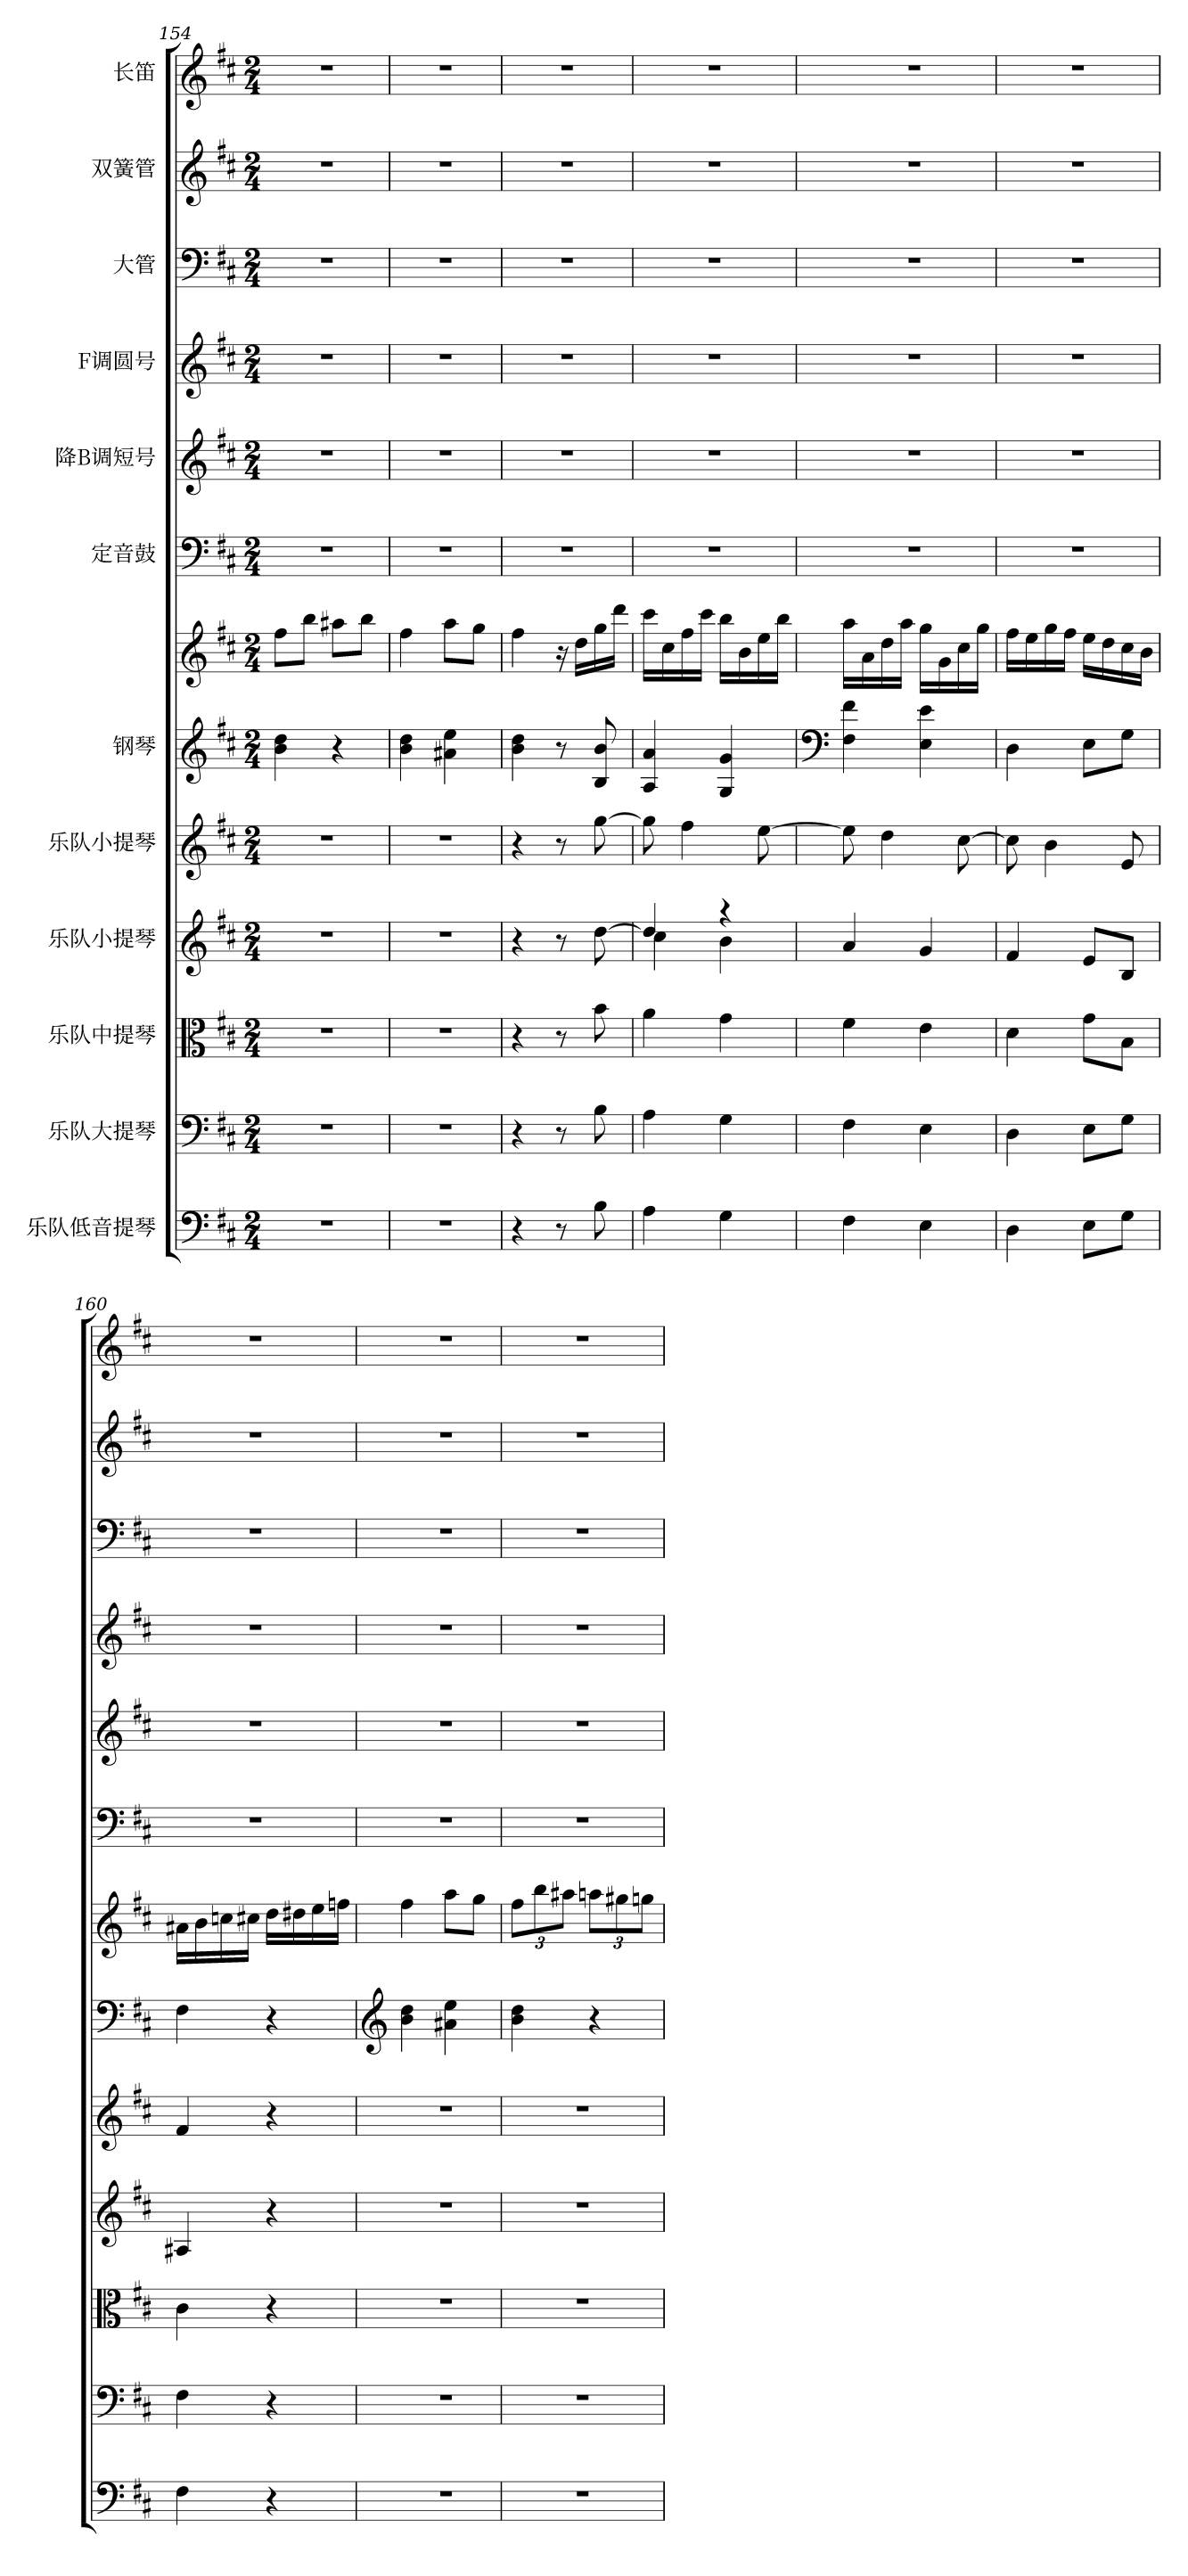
**kern	**kern	**kern	**kern	**kern	**kern	**kern	**kern	**kern	**kern	**kern	**kern	**kern
*part12	*part11	*part10	*part9	*part8	*part7	*part7	*part6	*part5	*part4	*part3	*part2	*part1
*staff13	*staff12	*staff11	*staff10	*staff9	*staff8	*staff7	*staff6	*staff5	*staff4	*staff3	*staff2	*staff1
*I"乐队低音提琴	*I"乐队大提琴	*I"乐队中提琴	*I"乐队小提琴	*I"乐队小提琴	*I"钢琴	*	*I"定音鼓	*I"降B调短号	*I"F调圆号	*I"大管	*I"双簧管	*I"长笛
*clefF4	*clefF4	*clefC3	*clefG2	*clefG2	*clefG2	*clefG2	*clefF4	*clefG2	*clefG2	*clefF4	*clefG2	*clefG2
*ITrd7c12	*	*	*	*	*	*	*	*ITrd1c2	*ITrd4c7	*	*	*
*k[f#c#]	*k[f#c#]	*k[f#c#]	*k[f#c#]	*k[f#c#]	*k[f#c#]	*k[f#c#]	*k[f#c#]	*k[]	*k[f#]	*k[f#c#]	*k[f#c#]	*k[f#c#]
*M2/4	*M2/4	*M2/4	*M2/4	*M2/4	*M2/4	*M2/4	*M2/4	*M2/4	*M2/4	*M2/4	*M2/4	*M2/4
=154	=154	=154	=154	=154	=154	=154	=154	=154	=154	=154	=154	=154
2r	2r	2r	2r	2r	4b\ 4dd\	8ff#\L	2r	2r	2r	2r	2r	2r
.	.	.	.	.	.	8bb\J	.	.	.	.	.	.
.	.	.	.	.	4r	8aa#X\L	.	.	.	.	.	.
.	.	.	.	.	.	8bb\J	.	.	.	.	.	.
!!LO:PB:g=z
=155	=155	=155	=155	=155	=155	=155	=155	=155	=155	=155	=155	=155
2r	2r	2r	2r	2r	4b\ 4dd\	4ff#\	2r	2r	2r	2r	2r	2r
.	.	.	.	.	4a#X\ 4ee\	8aa\L	.	.	.	.	.	.
.	.	.	.	.	.	8gg\J	.	.	.	.	.	.
=156	=156	=156	=156	=156	=156	=156	=156	=156	=156	=156	=156	=156
4r	4r	4r	4r	4r	4b\ 4dd\	4ff#\	2r	2r	2r	2r	2r	2r
8r	8r	8r	8r	8r	8r	16r	.	.	.	.	.	.
.	.	.	.	.	.	16dd\LL	.	.	.	.	.	.
8BB\	8B\	8b\	[8dd\	[8gg\	8B/ 8b/	16gg\	.	.	.	.	.	.
.	.	.	.	.	.	16ddd\JJ	.	.	.	.	.	.
=157	=157	=157	=157	=157	=157	=157	=157	=157	=157	=157	=157	=157
*	*	*	*^	*	*	*	*	*	*	*	*	*
4AA\	4A\	4a\	4dd/]	4cc#\	8gg\]	4A/ 4a/	16ccc#\LL	2r	2r	2r	2r	2r	2r
.	.	.	.	.	.	.	16cc#\	.	.	.	.	.	.
.	.	.	.	.	4ff#\	.	16ff#\	.	.	.	.	.	.
.	.	.	.	.	.	.	16ccc#\JJ	.	.	.	.	.	.
4GG\	4G\	4g\	4r	4b\	.	4G/ 4g/	16bb\LL	.	.	.	.	.	.
.	.	.	.	.	.	.	16b\	.	.	.	.	.	.
.	.	.	.	.	[8ee\	.	16ee\	.	.	.	.	.	.
.	.	.	.	.	.	.	16bb\JJ	.	.	.	.	.	.
*	*	*	*v	*v	*	*	*	*	*	*	*	*	*
=158	=158	=158	=158	=158	=158	=158	=158	=158	=158	=158	=158	=158
*	*	*	*	*	*clefF4	*	*	*	*	*	*	*
4FF#\	4F#\	4f#\	4a/	8ee\]	4F#\ 4f#\	16aa\LL	2r	2r	2r	2r	2r	2r
.	.	.	.	.	.	16a\	.	.	.	.	.	.
.	.	.	.	4dd\	.	16dd\	.	.	.	.	.	.
.	.	.	.	.	.	16aa\JJ	.	.	.	.	.	.
4EE\	4E\	4e\	4g/	.	4E\ 4e\	16gg\LL	.	.	.	.	.	.
.	.	.	.	.	.	16g\	.	.	.	.	.	.
.	.	.	.	[8cc#\	.	16cc#\	.	.	.	.	.	.
.	.	.	.	.	.	16gg\JJ	.	.	.	.	.	.
=159	=159	=159	=159	=159	=159	=159	=159	=159	=159	=159	=159	=159
4DD\	4D\	4d\	4f#/	8cc#\]	4D\	16ff#\LL	2r	2r	2r	2r	2r	2r
.	.	.	.	.	.	16ee\	.	.	.	.	.	.
.	.	.	.	4b\	.	16gg\	.	.	.	.	.	.
.	.	.	.	.	.	16ff#\JJ	.	.	.	.	.	.
8EE\L	8E\L	8g\L	8e/L	.	8E\L	16ee\LL	.	.	.	.	.	.
.	.	.	.	.	.	16dd\	.	.	.	.	.	.
8GG\J	8G\J	8B\J	8B/J	8e/	8G\J	16cc#\	.	.	.	.	.	.
.	.	.	.	.	.	16b\JJ	.	.	.	.	.	.
!!LO:PB:g=z
=160	=160	=160	=160	=160	=160	=160	=160	=160	=160	=160	=160	=160
4FF#\	4F#\	4c#\	4A#X/	4f#/	4F#\	16a#X\LL	2r	2r	2r	2r	2r	2r
.	.	.	.	.	.	16b\	.	.	.	.	.	.
.	.	.	.	.	.	16ccn\	.	.	.	.	.	.
.	.	.	.	.	.	16cc#X\JJ	.	.	.	.	.	.
4r	4r	4r	4r	4r	4r	16dd\LL	.	.	.	.	.	.
.	.	.	.	.	.	16dd#X\	.	.	.	.	.	.
.	.	.	.	.	.	16ee\	.	.	.	.	.	.
.	.	.	.	.	.	16ffn\JJ	.	.	.	.	.	.
=161	=161	=161	=161	=161	=161	=161	=161	=161	=161	=161	=161	=161
*	*	*	*	*	*clefG2	*	*	*	*	*	*	*
2r	2r	2r	2r	2r	4b\ 4dd\	4ff#\	2r	2r	2r	2r	2r	2r
.	.	.	.	.	4a#X\ 4ee\	8aa\L	.	.	.	.	.	.
.	.	.	.	.	.	8gg\J	.	.	.	.	.	.
=162	=162	=162	=162	=162	=162	=162	=162	=162	=162	=162	=162	=162
*	*	*	*	*	*	*Xbrackettup	*	*	*	*	*	*
2r	2r	2r	2r	2r	4b\ 4dd\	12ff#\L	2r	2r	2r	2r	2r	2r
.	.	.	.	.	.	12bb\	.	.	.	.	.	.
.	.	.	.	.	.	12aa#X\J	.	.	.	.	.	.
.	.	.	.	.	4r	12aan\L	.	.	.	.	.	.
.	.	.	.	.	.	12gg#X\	.	.	.	.	.	.
.	.	.	.	.	.	12ggn\J	.	.	.	.	.	.
=	=	=	=	=	=	=	=	=	=	=	=	=
*-	*-	*-	*-	*-	*-	*-	*-	*-	*-	*-	*-	*-
